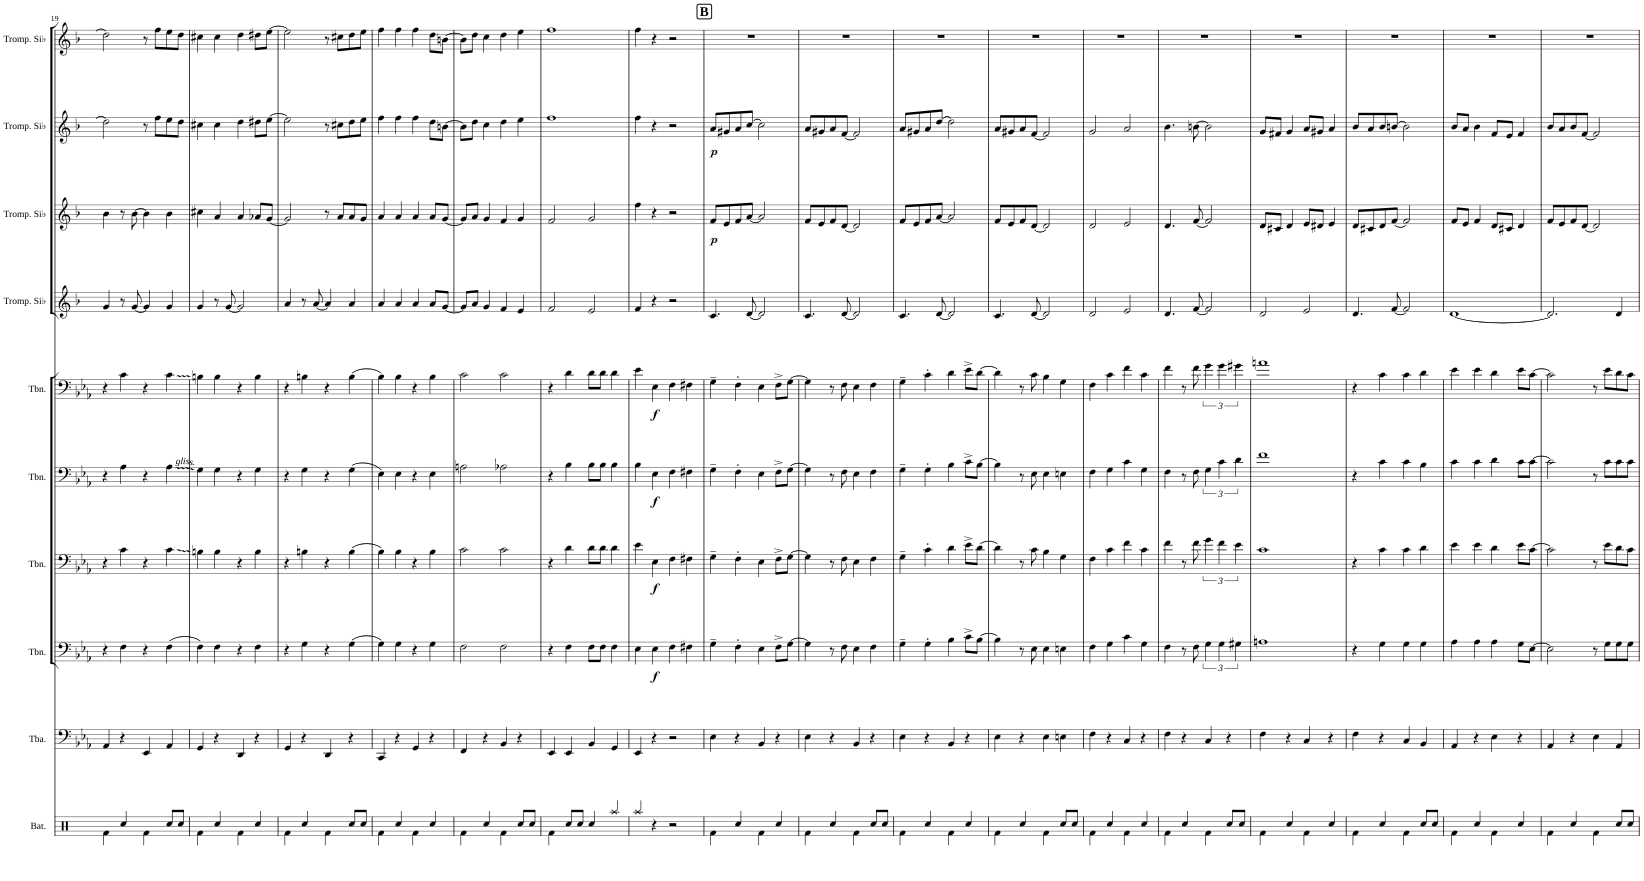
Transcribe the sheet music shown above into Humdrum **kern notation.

**kern	**kern	**kern	**dynam	**kern	**dynam	**kern	**dynam	**kern	**dynam	**kern	**kern	**dynam	**kern	**dynam	**kern
*part10	*part9	*part8	*part8	*part7	*part7	*part6	*part6	*part5	*part5	*part4	*part3	*part3	*part2	*part2	*part1
*staff10	*staff9	*staff8	*staff8	*staff7	*staff7	*staff6	*staff6	*staff5	*staff5	*staff4	*staff3	*staff3	*staff2	*staff2	*staff1
*I"Batterie	*I"Tuba	*I"Trombone	*	*I"Trombone	*	*I"Trombone	*	*I"Trombone	*	*I"Trompette en Sib	*I"Trompette en Sib	*	*I"Trompette en Sib	*	*I"Trompette en Sib
*I'Bat.	*I'Tba.	*I'Tbn.	*	*I'Tbn.	*	*I'Tbn.	*	*I'Tbn.	*	*I'Tromp. Sib	*I'Tromp. Sib	*	*I'Tromp. Sib	*	*I'Tromp. Sib
!!LO:PB:g=z
*clefX	*clefF4	*clefF4	*	*clefF4	*	*clefF4	*	*clefF4	*	*clefG2	*clefG2	*	*clefG2	*	*clefG2
*	*	*	*	*	*	*	*	*	*	*Trd1c2	*Trd1c2	*	*Trd1c2	*	*Trd1c2
*k[]	*k[b-e-a-]	*k[b-e-a-]	*	*k[b-e-a-]	*	*k[b-e-a-]	*	*k[b-e-a-]	*	*k[b-]	*k[b-]	*	*k[b-]	*	*k[b-]
*M2/2	*M2/2	*M2/2	*	*M2/2	*	*M2/2	*	*M2/2	*	*M2/2	*M2/2	*	*M2/2	*	*M2/2
*met(c|)	*met(c|)	*met(c|)	*	*met(c|)	*	*met(c|)	*	*met(c|)	*	*met(c|)	*met(c|)	*	*met(c|)	*	*met(c|)
=19	=19	=19	=19	=19	=19	=19	=19	=19	=19	=19	=19	=19	=19	=19	=19
4Rf\	4AA-/	4r	.	4r	.	4r	.	4r	.	4g/	4b-\	.	2dd\]	.	2dd\]
4Rcc/	4r	4F\	.	4c\	.	4A-\	.	4c\	.	8r	8r	.	.	.	.
.	.	.	.	.	.	.	.	.	.	[8g/	[8b-\	.	.	.	.
4Rf\	4EE-/	4r	.	4r	.	4r	.	4r	.	4g/]	4b-\]	.	8r	.	8r
.	.	.	.	.	.	.	.	.	.	.	.	.	8ff\L	.	8ff\L
8Rcc/L	4AA-/	(4F\	.	4c\	.	4A-\	.	4c\	.	4g/	4b-\	.	8ee\	.	8ee\
8Rcc/J	.	.	.	.	.	.	.	.	.	.	.	.	8dd\J	.	8dd\J
=20	=20	=20	=20	=20	=20	=20	=20	=20	=20	=20	=20	=20	=20	=20	=20
4Rf\	4GG/	4F\)	.	4Bn\	.	4G\	.	4Bn\	.	4g/	4cc#X\	.	4cc#X\	.	4cc#X\
4Rcc/	4r	4F\	.	4B\	.	4G\	.	4B\	.	8r	4a/	.	4cc#\	.	4cc#\
.	.	.	.	.	.	.	.	.	.	[8g/	.	.	.	.	.
4Rf\	4DD/	4r	.	4r	.	4r	.	4r	.	2g/]	4a/	.	4dd\	.	4dd\
4Rcc/	4r	4F\	.	4B\	.	4G\	.	4B\	.	.	8a-X/L	.	8dd#X\L	.	8dd#X\L
.	.	.	.	.	.	.	.	.	.	.	[8g/J	.	[8ee\J	.	[8ee\J
=21	=21	=21	=21	=21	=21	=21	=21	=21	=21	=21	=21	=21	=21	=21	=21
4Rf\	4GG/	4r	.	4r	.	4r	.	4r	.	4a/	2g/]	.	2ee\]	.	2ee\]
4Rcc/	4r	4G\	.	4Bn\	.	4G\	.	4Bn\	.	8r	.	.	.	.	.
.	.	.	.	.	.	.	.	.	.	[8a/	.	.	.	.	.
4Rf\	4DD/	4r	.	4r	.	4r	.	4r	.	4a/]	8r	.	8r	.	8r
.	.	.	.	.	.	.	.	.	.	.	8a/L	.	8cc#X\L	.	8cc#X\L
8Rcc/L	4r	(4G\	.	(4B\	.	(4G\	.	(4B\	.	4a/	8a/	.	8dd\	.	8dd\
8Rcc/J	.	.	.	.	.	.	.	.	.	.	8g/J	.	8ee\J	.	8ee\J
=22	=22	=22	=22	=22	=22	=22	=22	=22	=22	=22	=22	=22	=22	=22	=22
4Rf\	4CC/	4G\)	.	4B-\)	.	4E-\)	.	4B-\)	.	4a/	4a/	.	4ff\	.	4ff\
4Rcc/	4r	4G\	.	4B-\	.	4E-\	.	4B-\	.	4a/	4a/	.	4ff\	.	4ff\
4Rf\	4GG/	4r	.	4r	.	4r	.	4r	.	4a/	4a/	.	4ff\	.	4ff\
4Rcc/	4r	4G\	.	4B-\	.	4E-\	.	4B-\	.	8a/L	8a/L	.	8dd\L	.	8dd\L
.	.	.	.	.	.	.	.	.	.	[8g/J	[8g/J	.	[8bn\J	.	[8bn\J
=23	=23	=23	=23	=23	=23	=23	=23	=23	=23	=23	=23	=23	=23	=23	=23
4Rf\	4FF/	2F\	.	2c\	.	2An\	.	2c\	.	8g/L]	8g/L]	.	8b\L]	.	8b\L]
.	.	.	.	.	.	.	.	.	.	8a/J	8a/J	.	8dd\J	.	8dd\J
4Rcc/	4r	.	.	.	.	.	.	.	.	4g/	4g/	.	4cc\	.	4cc\
4Rf\	4BB-/	2F\	.	2c\	.	2A-X\	.	2c\	.	4f/	4f/	.	4dd\	.	4dd\
8Rcc/L	4r	.	.	.	.	.	.	.	.	4e/	4g/	.	4ee\	.	4ee\
8Rcc/J	.	.	.	.	.	.	.	.	.	.	.	.	.	.	.
=24	=24	=24	=24	=24	=24	=24	=24	=24	=24	=24	=24	=24	=24	=24	=24
4Rf\	4EE-/	4r	.	4r	.	4r	.	4r	.	2f/	2f/	.	1ff	.	1ff
8Rcc/L	4EE-/	4F\	.	4d\	.	4B-\	.	4d\	.	.	.	.	.	.	.
8Rcc/J	.	.	.	.	.	.	.	.	.	.	.	.	.	.	.
4Rcc/	4BB-/	8F\L	.	8d\L	.	8B-\L	.	8d\L	.	2e/	2g/	.	.	.	.
.	.	8F\J	.	8d\J	.	8B-\J	.	8d\J	.	.	.	.	.	.	.
4Raa/	4GG/	4F\	.	4d\	.	4B-\	.	4d\	.	.	.	.	.	.	.
=25	=25	=25	=25	=25	=25	=25	=25	=25	=25	=25	=25	=25	=25	=25	=25
4Raa/	4EE-/	4E-\	.	4e-\	.	4B-\	.	4e-\	.	4f/	4ff\	.	4ff\	.	4ff\
!	!	!	!LO:DY:b	!	!LO:DY:b	!	!LO:DY:b	!	!LO:DY:b	!	!	!	!	!	!
4r	4r	4E-\	f	4E-\	f	4E-\	f	4E-\	f	4r	4r	.	4r	.	4r
2r	2r	4F\	.	4F\	.	4F\	.	4F\	.	2r	2r	.	2r	.	2r
.	.	4F#X\	.	4F#X\	.	4F#X\	.	4F#X\	.	.	.	.	.	.	.
!!LO:REH:place=s1:a:B:cj:fs=14:t=B
=26	=26	=26	=26	=26	=26	=26	=26	=26	=26	=26	=26	=26	=26	=26	=26
!	!	!	!	!	!	!	!	!	!	!	!	!LO:DY:b	!	!LO:DY:b	!
4Rf\	4E-\	4G~\	.	4G~\	.	4G~\	.	4G~\	.	4.c/	8f/L	p	8a/L	p	1r
.	.	.	.	.	.	.	.	.	.	.	8e/	.	8g#X/	.	.
4Rcc/	4r	4F'\	.	4F'\	.	4F'\	.	4F'\	.	.	8f/	.	8a/	.	.
.	.	.	.	.	.	.	.	.	.	[8d/	[8a/J	.	[8cc/J	.	.
4Rf\	4BB-/	4E-\	.	4E-\	.	4E-\	.	4E-\	.	2d/]	2a/]	.	2cc\]	.	.
4Rcc/	4r	8F^\L	.	8F^\L	.	8F^\L	.	8F^\L	.	.	.	.	.	.	.
.	.	[8G\J	.	[8G\J	.	[8G\J	.	[8G\J	.	.	.	.	.	.	.
=27	=27	=27	=27	=27	=27	=27	=27	=27	=27	=27	=27	=27	=27	=27	=27
4Rf\	4E-\	4G\]	.	4G\]	.	4G\]	.	4G\]	.	4.c/	8f/L	.	8a/L	.	1r
.	.	.	.	.	.	.	.	.	.	.	8e/	.	8g#X/	.	.
4Rcc/	4r	8r	.	8r	.	8r	.	8r	.	.	8f/	.	8a/	.	.
.	.	8F\	.	8F\	.	8F\	.	8F\	.	[8d/	[8d/J	.	[8f/J	.	.
4Rf\	4BB-/	4E-\	.	4E-\	.	4E-\	.	4E-\	.	2d/]	2d/]	.	2f/]	.	.
8Rcc/L	4r	4F\	.	4F\	.	4F\	.	4F\	.	.	.	.	.	.	.
8Rcc/J	.	.	.	.	.	.	.	.	.	.	.	.	.	.	.
=28	=28	=28	=28	=28	=28	=28	=28	=28	=28	=28	=28	=28	=28	=28	=28
4Rf\	4E-\	4G~\	.	4G~\	.	4G~\	.	4G~\	.	4.c/	8f/L	.	8a/L	.	1r
.	.	.	.	.	.	.	.	.	.	.	8e/	.	8g#X/	.	.
4Rcc/	4r	4G'\	.	4c'\	.	4G'\	.	4c'\	.	.	8f/	.	8a/	.	.
.	.	.	.	.	.	.	.	.	.	[8d/	[8a/J	.	[8dd/J	.	.
4Rf\	4BB-/	4B-\	.	4d\	.	4B-\	.	4d\	.	2d/]	2a/]	.	2dd\]	.	.
4Rcc/	4r	8c^\L	.	8e-^\L	.	8c^\L	.	8e-^\L	.	.	.	.	.	.	.
.	.	[8B-\J	.	[8d\J	.	[8B-\J	.	[8d\J	.	.	.	.	.	.	.
=29	=29	=29	=29	=29	=29	=29	=29	=29	=29	=29	=29	=29	=29	=29	=29
4Rf\	4E-\	4B-\]	.	4d\]	.	4B-\]	.	4d\]	.	4.c/	8f/L	.	8a/L	.	1r
.	.	.	.	.	.	.	.	.	.	.	8e/	.	8g#X/	.	.
4Rcc/	4r	8r	.	8r	.	8r	.	8r	.	.	8f/	.	8a/	.	.
.	.	8E-\	.	8c\	.	8E-\	.	8c\	.	[8d/	[8d/J	.	[8f/J	.	.
4Rf\	4E-\	4E-\	.	4B-\	.	4E-\	.	4B-\	.	2d/]	2d/]	.	2f/]	.	.
8Rcc/L	4En\	4En\	.	4G\	.	4En\	.	4G\	.	.	.	.	.	.	.
8Rcc/J	.	.	.	.	.	.	.	.	.	.	.	.	.	.	.
=30	=30	=30	=30	=30	=30	=30	=30	=30	=30	=30	=30	=30	=30	=30	=30
4Rf\	4F\	4F\	.	4F\	.	4F\	.	4F\	.	2d/	2d/	.	2g/	.	1r
4Rcc/	4r	4G\	.	4c\	.	4G\	.	4c\	.	.	.	.	.	.	.
4Rf\	4C/	4c\	.	4f\	.	4c\	.	4f\	.	2e/	2e/	.	2a/	.	.
4Rcc/	4r	4G\	.	4c\	.	4G\	.	4c\	.	.	.	.	.	.	.
=31	=31	=31	=31	=31	=31	=31	=31	=31	=31	=31	=31	=31	=31	=31	=31
4Rf\	4F\	4F\	.	4f\	.	4F\	.	4f\	.	4.d/	4.d/	.	4.b-\	.	1r
4Rcc/	4r	8r	.	8r	.	8r	.	8r	.	.	.	.	.	.	.
.	.	8F\	.	8f\	.	8F\	.	8f\	.	[8f/	[8f/	.	[8bn\	.	.
4Rf\	4C/	6G\	.	6g\	.	6G\	.	6g\	.	2f/]	2f/]	.	2b\]	.	.
.	.	6G\	.	6f\	.	6c\	.	6g\	.	.	.	.	.	.	.
8Rcc/L	4r	.	.	.	.	.	.	.	.	.	.	.	.	.	.
.	.	6G#X\	.	6e-\	.	6d\	.	6g#X\	.	.	.	.	.	.	.
8Rcc/J	.	.	.	.	.	.	.	.	.	.	.	.	.	.	.
=32	=32	=32	=32	=32	=32	=32	=32	=32	=32	=32	=32	=32	=32	=32	=32
4Rf\	4F\	1An	.	1c	.	1f	.	1an	.	2d/	8d/L	.	8g/L	.	1r
.	.	.	.	.	.	.	.	.	.	.	8c#X/J	.	8f#X/J	.	.
4Rcc/	4r	.	.	.	.	.	.	.	.	.	4d/	.	4g/	.	.
4Rf\	4C/	.	.	.	.	.	.	.	.	2e/	8e/L	.	8a/L	.	.
.	.	.	.	.	.	.	.	.	.	.	8d#X/J	.	8g#X/J	.	.
4Rcc/	4r	.	.	.	.	.	.	.	.	.	4e/	.	4a/	.	.
=33	=33	=33	=33	=33	=33	=33	=33	=33	=33	=33	=33	=33	=33	=33	=33
4Rf\	4F\	4r	.	4r	.	4r	.	4r	.	4.d/	8d/L	.	8b-/L	.	1r
.	.	.	.	.	.	.	.	.	.	.	8c#X/	.	8a/	.	.
4Rcc/	4r	4G\	.	4c\	.	4c\	.	4c\	.	.	8d/	.	8b-/	.	.
.	.	.	.	.	.	.	.	.	.	[8f/	[8f/J	.	[8bn/J	.	.
4Rf\	4C/	4G\	.	4c\	.	4c\	.	4c\	.	2f/]	2f/]	.	2b\]	.	.
8Rcc/L	4BB-/	4G\	.	4d\	.	4B-\	.	4d\	.	.	.	.	.	.	.
8Rcc/J	.	.	.	.	.	.	.	.	.	.	.	.	.	.	.
=34	=34	=34	=34	=34	=34	=34	=34	=34	=34	=34	=34	=34	=34	=34	=34
4Rf\	4AA-/	4A-\	.	4e-\	.	4c\	.	4e-\	.	[1d	8f/L	.	8b-/L	.	1r
.	.	.	.	.	.	.	.	.	.	.	8e/J	.	8a/J	.	.
4Rcc/	4r	4A-\	.	4e-\	.	4c\	.	4e-\	.	.	4f/	.	4b-\	.	.
4Rf\	4E-\	4A-\	.	4d\	.	4d\	.	4d\	.	.	8d/L	.	8f/L	.	.
.	.	.	.	.	.	.	.	.	.	.	8c#X/J	.	8e/J	.	.
4Rcc/	4r	8G\L	.	8e-\L	.	8c\L	.	8e-\L	.	.	4d/	.	4f/	.	.
.	.	[8E-\J	.	[8c\J	.	[8c\J	.	[8c\J	.	.	.	.	.	.	.
=35	=35	=35	=35	=35	=35	=35	=35	=35	=35	=35	=35	=35	=35	=35	=35
4Rf\	4AA-/	2E-\]	.	2c\]	.	2c\]	.	2c\]	.	2.d/]	8f/L	.	8b-/L	.	1r
.	.	.	.	.	.	.	.	.	.	.	8e/	.	8a/	.	.
4Rcc/	4r	.	.	.	.	.	.	.	.	.	8f/	.	8b-/	.	.
.	.	.	.	.	.	.	.	.	.	.	[8d/J	.	[8f/J	.	.
4Rf\	4E-\	8r	.	8r	.	8r	.	8r	.	.	2d/]	.	2f/]	.	.
.	.	8G\L	.	8e-\L	.	8c\L	.	8e-\L	.	.	.	.	.	.	.
8Rcc/L	4AA-/	8G\	.	8d\	.	8c\	.	8d\	.	4d/	.	.	.	.	.
8Rcc/J	.	8G\J	.	8c\J	.	8c\J	.	8c\J	.	.	.	.	.	.	.
=	=	=	=	=	=	=	=	=	=	=	=	=	=	=	=
*-	*-	*-	*-	*-	*-	*-	*-	*-	*-	*-	*-	*-	*-	*-	*-
